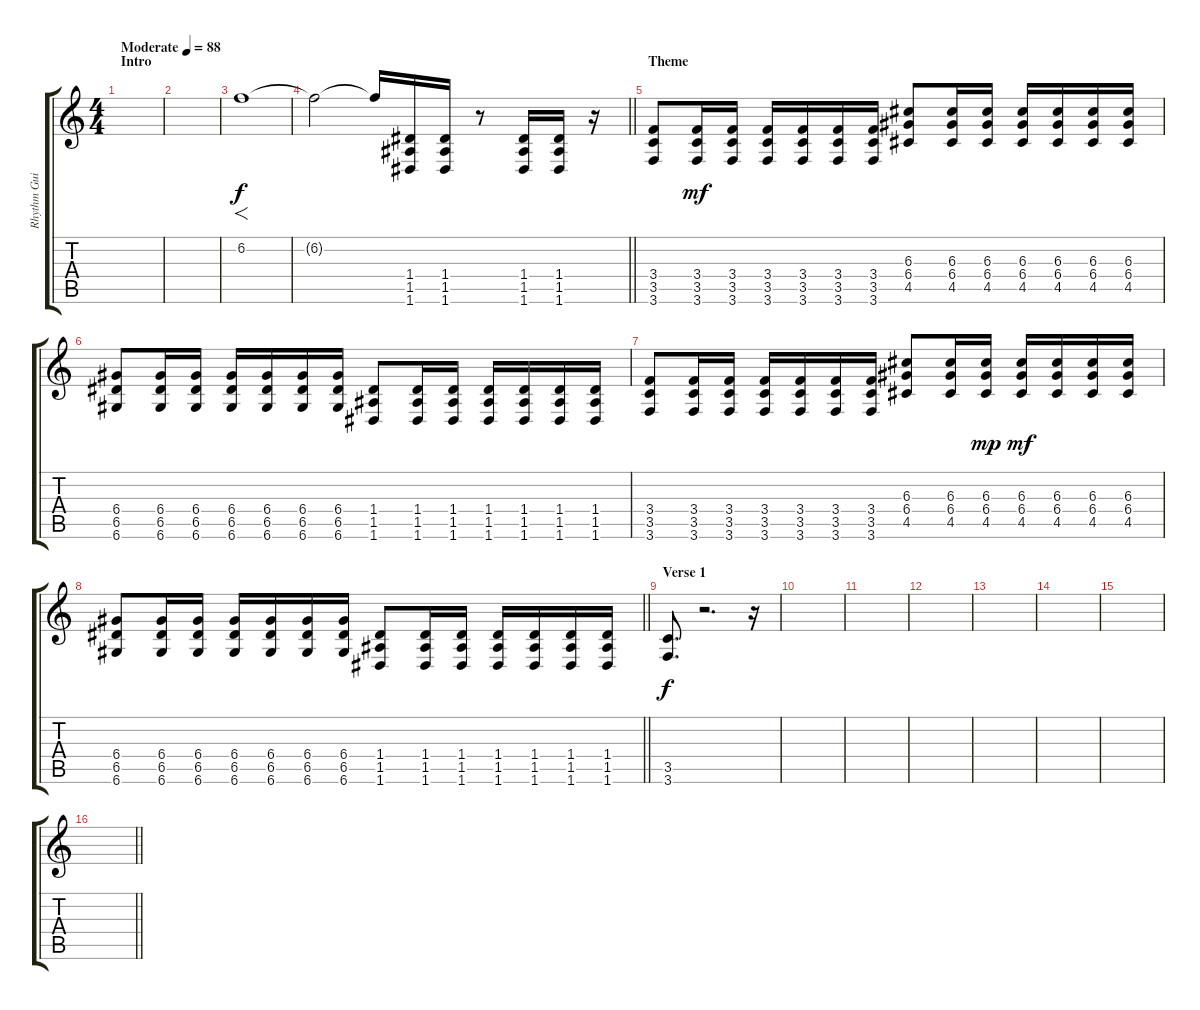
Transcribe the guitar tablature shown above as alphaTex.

\track ("Rhythm Guitar" "Rhythm Gui") {instrument distortionguitar}
\staff {score tabs}
\tuning (E4 B3 G3 D3 A2 D2) {hide}
\ts (4 4)
\section ("" "Intro")
\tempo (88 "Moderate")
\clef g2
\ks c
|
|
6.2.1{f} |
\barLineRight lightlight
6.2{t}.2{dy f} 6.2{t}.16 (1.4 1.5 1.6).16 (1.4 1.5 1.6).16 r.8 (1.4 1.5 1.6).16 (1.4 1.5 1.6).16 r.16 |
\section ("" "Theme")
(3.4 3.5 3.6).8 (3.4 3.5 3.6).16{dy mf} (3.4 3.5 3.6).16 (3.4 3.5 3.6).16 (3.4 3.5 3.6).16 (3.4 3.5 3.6).16 (3.4 3.5 3.6).16 (6.3 6.4 4.5).8 (6.3 6.4 4.5).16 (6.3 6.4 4.5).16 (6.3 6.4 4.5).16 (6.3 6.4 4.5).16 (6.3 6.4 4.5).16 (6.3 6.4 4.5).16 |
(6.4 6.5 6.6).8 (6.4 6.5 6.6).16 (6.4 6.5 6.6).16 (6.4 6.5 6.6).16 (6.4 6.5 6.6).16 (6.4 6.5 6.6).16 (6.4 6.5 6.6).16 (1.4 1.5 1.6).8 (1.4 1.5 1.6).16 (1.4 1.5 1.6).16 (1.4 1.5 1.6).16 (1.4 1.5 1.6).16 (1.4 1.5 1.6).16 (1.4 1.5 1.6).16 |
(3.4 3.5 3.6).8 (3.4 3.5 3.6).16 (3.4 3.5 3.6).16 (3.4 3.5 3.6).16 (3.4 3.5 3.6).16 (3.4 3.5 3.6).16 (3.4 3.5 3.6).16 (6.3 6.4 4.5).8 (6.3 6.4 4.5).16 (6.3 6.4 4.5).16{dy mp} (6.3 6.4 4.5).16{dy mf} (6.3 6.4 4.5).16 (6.3 6.4 4.5).16 (6.3 6.4 4.5).16 |
\barLineRight lightlight
(6.4 6.5 6.6).8 (6.4 6.5 6.6).16 (6.4 6.5 6.6).16 (6.4 6.5 6.6).16 (6.4 6.5 6.6).16 (6.4 6.5 6.6).16 (6.4 6.5 6.6).16 (1.4 1.5 1.6).8 (1.4 1.5 1.6).16 (1.4 1.5 1.6).16 (1.4 1.5 1.6).16 (1.4 1.5 1.6).16 (1.4 1.5 1.6).16 (1.4 1.5 1.6).16 |
\section ("" "Verse 1")
(3.5 3.6).8{d dy f} r.2{d} r.16 |
|
|
|
|
|
|
\barLineRight lightlight
